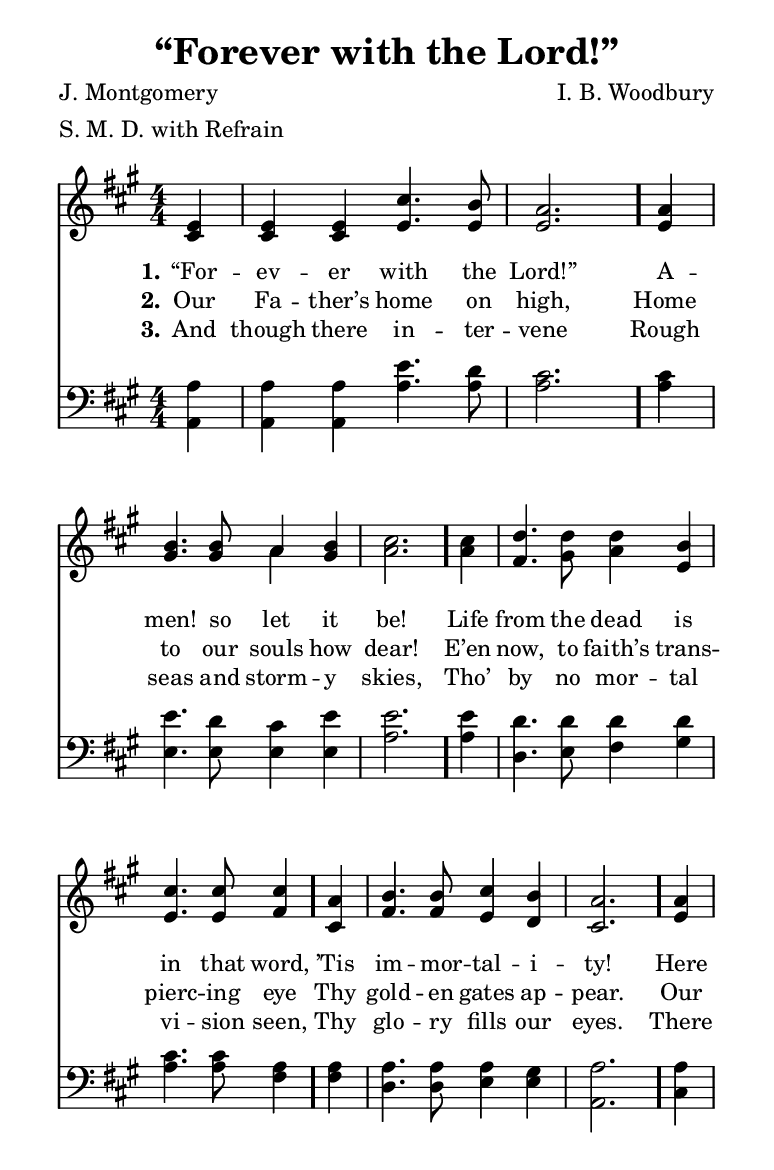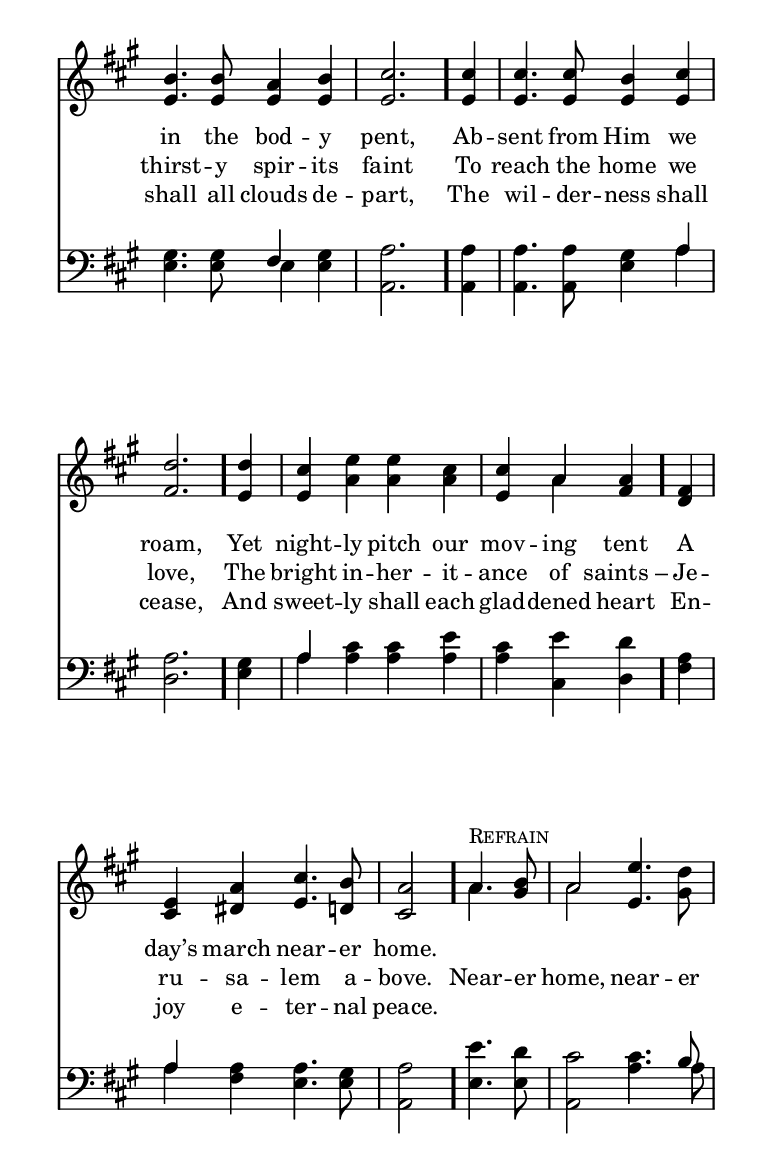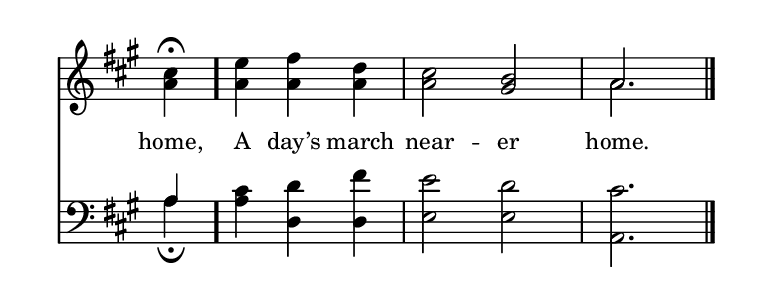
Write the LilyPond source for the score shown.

\include "common/global.ily"
\paper {
  \include "common/paper.ily"
  system-count = #(cond (is-eogsized 5) (#t #f))
}

\header{
  hymnnumber = "214"
  title = "“Forever with the Lord!”"
  tunename = "Nearer Home"
  meter = "S. M. D. with Refrain"
  poet = "J. Montgomery"
  composer = "I. B. Woodbury"
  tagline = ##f
}

ta = { \tempo 4=120 }
tb = { \tempo 4=60 }

global = {
  \include "common/overrides.ily"
  \override Staff.TimeSignature.style = #'numbered
  \time 4/4
  \override Score.MetronomeMark.transparent = ##t % hide all fermata changes too
  \ta
  \key a \major
  \partial 4
  \autoBeamOff
}

patternA = { c4 | c c c'4. c8 | c2. }
patternB = { c4 | c4. c8 c4 c | c2. }
patternC = { c4 | c4. c8 c4 c | c4. c8 c4 }

notesSoprano = {
\global
\relative c' {

  e4 | e e cis'4. b8 | a2.
  a4 | b4. b8 a4 b | cis2. \eogbreak
  cis4 | d4. d8 d4 b | cis4. cis8 cis4
  \changePitch \patternB { a | b b cis b | a } \eogbreak
  \changePitch \patternB { a | b b a b | cis }
  \changePitch \patternB { cis | cis cis b cis | d } \eogbreak
  d4 | cis e e cis | cis a a
  fis4 | e a cis4. b8 | a2 \eogbreak

  << s^\markup { \small \caps "Refrain" }
  { a4. b8 | a2 e'4. d8 | \tb cis4\fermata \ta } >>
  e4 fis d | cis2 b | a2.

  \bar "|."

}
}

notesAlto = {
\global
\relative e' {

  \changePitch \patternA { cis | cis cis e e | e }
  \changePitch \patternB { e | gis gis a gis | a }
  \changePitch \patternC { a | fis gis a e | e e fis }
  \changePitch \patternB { cis | fis fis e d | cis }
  \changePitch \patternB { e | e e e e | e }
  \changePitch \patternB { e | e e e e | fis }
  e4 | e a a a | e a fis
  d4 | cis dis e4. d8 | cis2

  a'4. gis8 | a2 e4. gis8 | a4
  a4 a a | a2 gis | a2.

}
}

notesTenor = {
\global
\relative a {

  \changePitch \patternA { a | a a e' d | cis }
  \changePitch \patternB { cis | e d cis e | e }
  \changePitch \patternC { e | d d d d | cis cis a }
  \changePitch \patternB { a | a a a gis | a }
  \changePitch \patternB { a | gis gis fis gis | a }
  \changePitch \patternB { a | a a gis a | a }
  gis4 | a cis cis e | cis e d
  a4 | a a a4. gis8 | a2

  e'4. d8 | cis2 cis4. b8 | a4
  cis4 d fis | e2 d | cis2.

}
}

notesBass = {
\global
\relative f, {

  \changePitch \patternA { a | a a a' a | a }
  \changePitch \patternB { a | e e e e | a }
  \changePitch \patternC { a | d, e fis gis | a a fis }
  \changePitch \patternB { fis | d d e e | a, }
  \changePitch \patternB { cis | e e e e | a, }
  \changePitch \patternB { a | a a e' a | d, }
  e4 | a a a a | a cis, d
  fis4 | a fis e4. e8 | a,2

  e'4. e8 | a,2 a'4. a8 | a4_\fermata
  a4 d,4 d | e2 e | a,2.

}
}

Refrain = \lyricmode {

Near -- er home, near -- er home, \bar "."
A day’s march near -- er home. \bar "."

}

wordsA = \lyricmode {
\set stanza = "1."

“For -- ev -- er with the Lord!” \bar "."
A -- men! so let it be! \bar "."
Life from the dead is in that word, \bar "."
’Tis im -- mor -- tal -- i -- ty! \bar "."
Here in the bod -- y pent, \bar "."
Ab -- sent from Him we roam, \bar "."
Yet night -- ly pitch our mov -- ing tent \bar "."
A day’s march near -- er home. \bar "."

}

wordsB = \lyricmode {
\set stanza = "2."

Our Fa -- ther’s home on high,
Home to our souls how dear!
E’en now, to faith’s trans -- pierc -- ing eye
Thy gold -- en gates ap -- pear.
Our thirst -- y spir -- its faint
To reach the home we love,
The bright in -- her -- it -- ance of saints_–
Je -- ru -- sa -- lem a -- bove.

\Refrain

}

wordsC = \lyricmode {
\set stanza = "3."

And though there in -- ter -- vene
Rough seas and storm -- y skies,
Tho’ by no mor -- tal vi -- sion seen,
Thy glo -- ry fills our eyes.
There shall all clouds de -- part,
The wil -- der -- ness shall cease,
And sweet -- ly shall each glad -- dened heart
En -- joy e -- ter -- nal peace.

}

\score {
  \context ChoirStaff <<
    \context Staff = upper <<
      \set Staff.autoBeaming = ##f
      \set ChoirStaff.systemStartDelimiter = #'SystemStartBar
      \set ChoirStaff.printPartCombineTexts = ##f
      \partcombine #'(2 . 11) \notesSoprano \notesAlto
      \context NullVoice = sopranos { \voiceOne << \notesSoprano >> }
      \context Lyrics = one   \lyricsto sopranos \wordsA
      \context Lyrics = two   \lyricsto sopranos \wordsB
      \context Lyrics = three \lyricsto sopranos \wordsC
    >>
    \context Staff = men <<
      \set Staff.autoBeaming = ##f
      \clef bass
      \set ChoirStaff.printPartCombineTexts = ##f
      \partcombine #'(2 . 11) \notesTenor \notesBass
    >>
  >>
  \layout {
    \include "common/layout.ily"
  }
  #(cond ((ly:get-option 'eog-midi-permitted) #{ \midi{
    \include "common/midi.ily"
  } #}))
}

\version "2.19.49"  % necessary for upgrading to future LilyPond versions.

% vi:set et ts=2 sw=2 ai nocindent syntax=lilypond:
